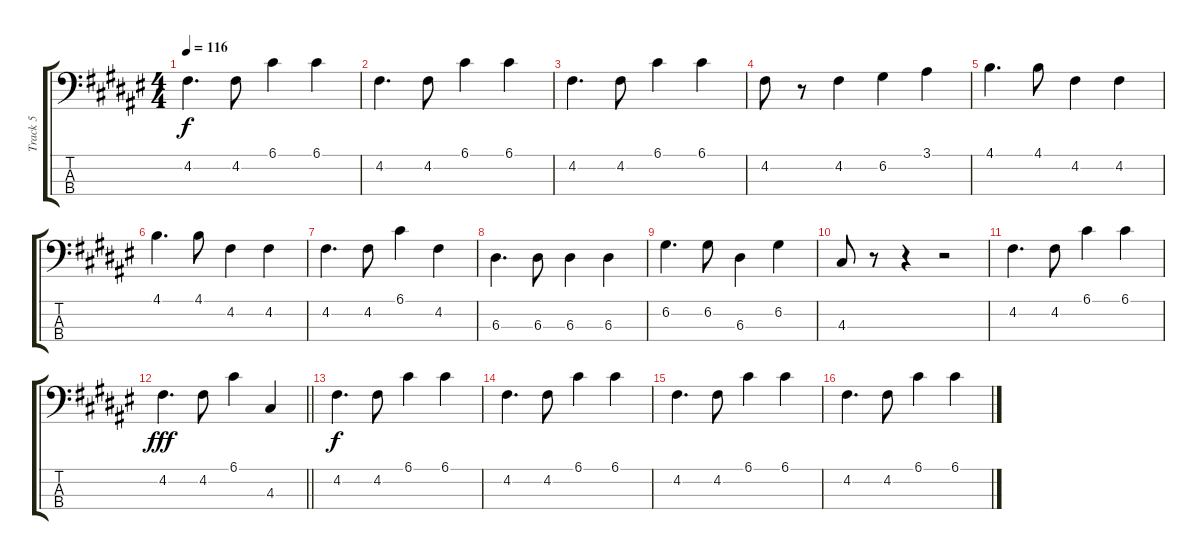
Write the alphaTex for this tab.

\track ("Track 5" "Track 5") {instrument electricbassfinger}
\staff {score tabs}
\tuning (G2 D2 A1 E1) {hide}
\ts (4 4)
\tempo 116
\clef f4
\ks f#
4.2.4{d dy f} 4.2.8 6.1.4 6.1.4 |
4.2.4{d} 4.2.8 6.1.4 6.1.4 |
4.2.4{d} 4.2.8 6.1.4 6.1.4 |
4.2.8 r.8 4.2.4 6.2.4 3.1.4 |
4.1.4{d} 4.1.8 4.2.4 4.2.4 |
4.1.4{d} 4.1.8 4.2.4 4.2.4 |
4.2.4{d} 4.2.8 6.1.4 4.2.4 |
6.3.4{d} 6.3.8 6.3.4 6.3.4 |
6.2.4{d} 6.2.8 6.3.4 6.2.4 |
4.3.8 r.8 r.4 r.2 |
4.2.4{d} 4.2.8 6.1.4 6.1.4 |
\barLineRight lightlight
4.2.4{d dy fff} 4.2.8 6.1.4 4.3.4 |
4.2.4{d dy f} 4.2.8 6.1.4 6.1.4 |
4.2.4{d} 4.2.8 6.1.4 6.1.4 |
4.2.4{d} 4.2.8 6.1.4 6.1.4 |
4.2.4{d} 4.2.8 6.1.4 6.1.4
